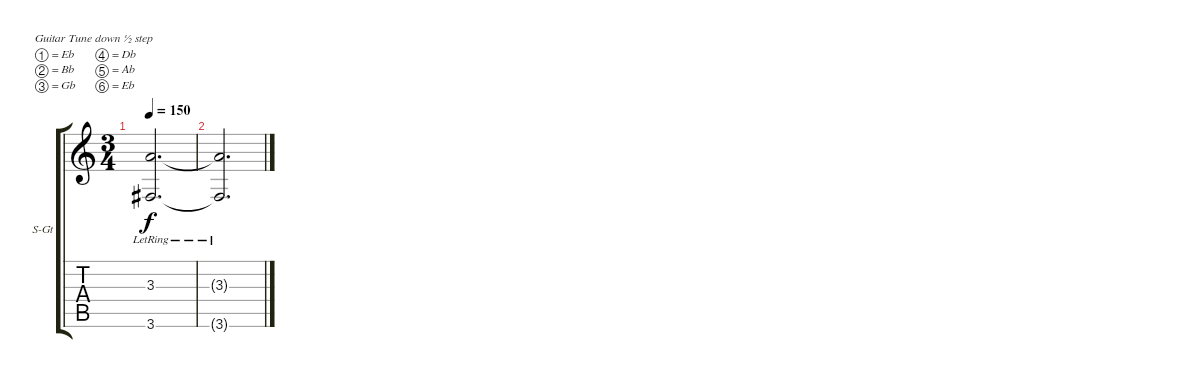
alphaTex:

\defaultSystemsLayout 4
\bracketExtendMode groupsimilarinstruments
\firstSystemTrackNameOrientation horizontal
\otherSystemsTrackNameOrientation horizontal
\track ("Mark" "S-Gt") {instrument acousticguitarsteel}
\staff {score tabs}
\tuning (Eb4 Bb3 Gb3 Db3 Ab2 Eb2)
\ts (3 4)
\tempo 150
\clef g2
\ks c
(3.6{lr t} 3.3{lr t}).2{d dy f} |
(3.6{lr t} 3.3{lr t}).2{d}
